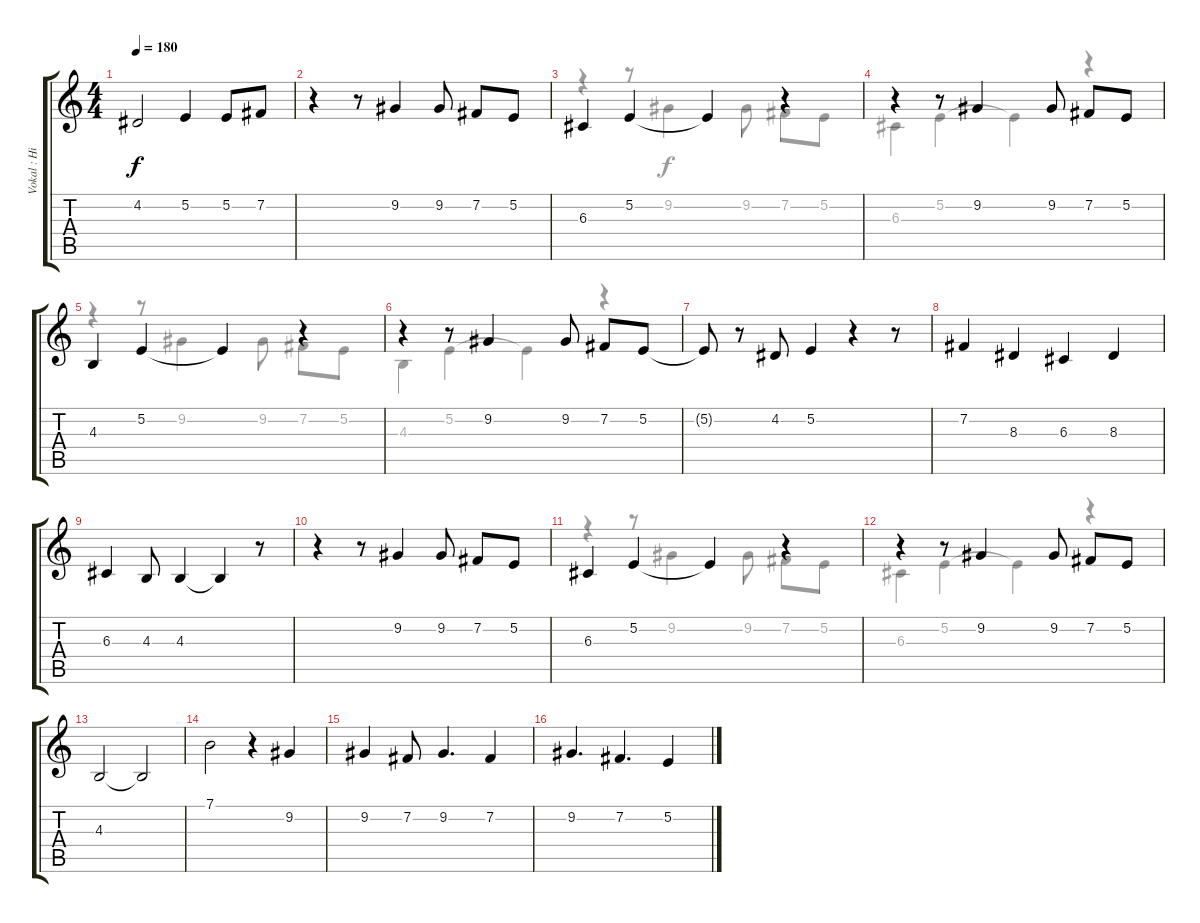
\track ("Vokal : Hirasawa Yui - San" "Vokal : Hi") {instrument recorder}
\staff {score tabs}
\tuning (E4 B3 G3 D3 A2 E2) {hide}
\voice
\ts (4 4)
\tempo 180
\clef g2
\ks c
4.2.2{dy f} 5.2.4 5.2.8 7.2.8 |
r.4 r.8 9.2.4 9.2.8 7.2.8 5.2.8 |
6.3.4 5.2.4{instrument clarinet} 5.2{t}.4 r.4 |
r.4 r.8 9.2.4{instrument recorder} 9.2.8 7.2.8 5.2.8 |
4.3.4 5.2.4{instrument clarinet} 5.2{t}.4 r.4 |
r.4 r.8 9.2.4{instrument recorder} 9.2.8 7.2.8 5.2.8 |
5.2{t}.8 r.8 4.2.8 5.2.4 r.4 r.8 |
7.2.4 8.3.4 6.3.4 8.3.4 |
6.3.4 4.3.8 4.3.4 4.3{t}.4 r.8 |
r.4 r.8 9.2.4 9.2.8 7.2.8 5.2.8 |
6.3.4 5.2.4{instrument clarinet} 5.2{t}.4 r.4 |
r.4 r.8 9.2.4{instrument recorder} 9.2.8 7.2.8 5.2.8 |
4.3.2 4.3{t}.2 |
7.1.2 r.4 9.2.4 |
9.2.4 7.2.8 9.2.4{d} 7.2.4 |
9.2.4{d} 7.2.4{d} 5.2.4
\voice
\clef g2
\ottava regular
\simile none
\ks c
|
|
r.4 r.8 9.2.4 9.2.8 7.2.8 5.2.8 |
6.3.4 5.2.4 5.2{t}.4 r.4 |
r.4 r.8 9.2.4 9.2.8 7.2.8 5.2.8 |
4.3.4 5.2.4 5.2{t}.4 r.4 |
|
|
|
|
r.4 r.8 9.2.4 9.2.8 7.2.8 5.2.8 |
6.3.4 5.2.4 5.2{t}.4 r.4 |
|
|
|
